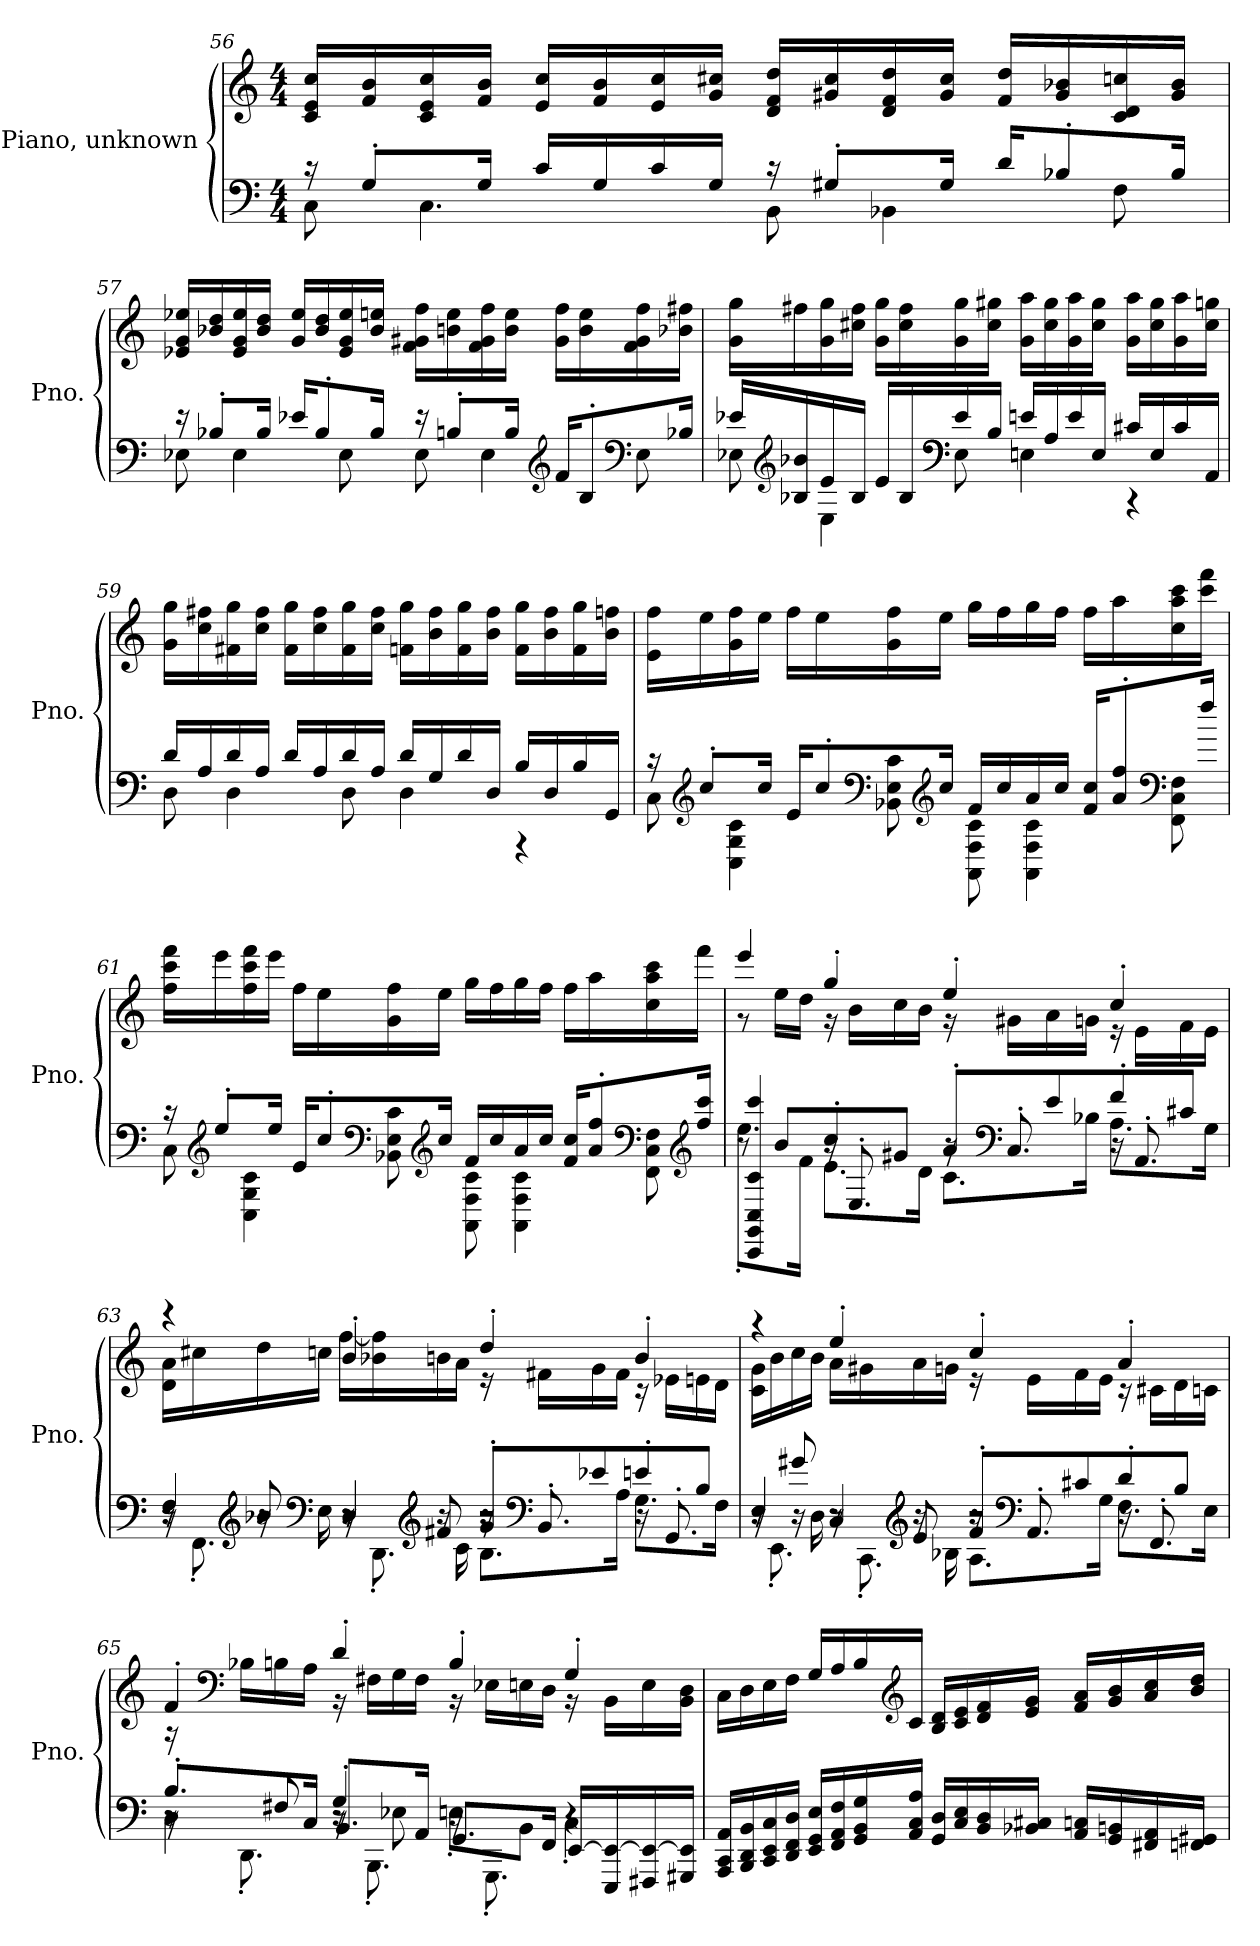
**kern	**kern
*part1	*part1
*staff2	*staff1
*I"Piano, unknown	*
*I'Pno.	*
*clefF4	*clefG2
*k[]	*k[]
*M4/4	*M4/4
=56	=56
*^	*
16r	8C\	16c/ 16e/ 16cc/LL
8G'/L	.	16f/ 16b/
.	4.C\	16c/ 16e/ 16cc/
16G/Jk	.	16f/ 16b/JJ
16c/LL	.	16e/ 16cc/LL
16G/	.	16f/ 16b/
16c/	.	16e/ 16cc/
16G/JJ	.	16g/ 16cc#X/JJ
16r	8BB\	16d/ 16f/ 16dd/LL
8G#X'/L	.	16g#X/ 16cc#/
.	4BB-X\	16d/ 16f/ 16dd/
16G#/Jk	.	16g#/ 16cc#/JJ
16d/KL	.	16f/ 16dd/LL
8B-X'/	.	16g#/ 16b-X/
.	8F\	16c/ 16d/ 16ccn/
16B-/Jk	.	16g#/ 16b-/JJ
!!LO:LB:g=z
=57	=57	=57
16r	8E-X\	16e-X/ 16g/ 16ee-X/LL
8B-X'/L	.	16b-X/ 16dd/
.	4E-\	16e-/ 16g/ 16ee-/
16B-/Jk	.	16b-/ 16dd/JJ
16e-X/KL	.	16g/ 16ee-/LL
8B-'/	.	16b-/ 16dd/
.	8E-\	16e-/ 16g/ 16ee-/
16B-/Jk	.	16b-/ 16een/JJ
16r	8E-\	16f\ 16g#X\ 16ff\LL
8Bn'/L	.	16bn\ 16ee\
.	4E-\	16f\ 16g#\ 16ff\
16B/Jk	.	16b\ 16ee\JJ
*clefG2	*	*
16f/KL	.	16g#\ 16ff\LL
8B'/	.	16b\ 16ee\
*clefF4	*	*
.	8E-\	16f\ 16g#\ 16ff\
16B-X/Jk	.	16b-X\ 16ff#X\JJ
!!LO:LB:g=z
=58	=58	=58
16e-X/LL	8E-X\	16g\ 16gg\LL
*clefG2	*	*
16B-X/ 16b-X/	.	16ff#X\
16e-/	4E-\	16g\ 16gg\
16B-/JJ	.	16cc#X\ 16ff#\JJ
16e-/LL	.	16g\ 16gg\LL
16B-/	.	16cc#\ 16ff#\
*clefF4	*	*
16e-/	8E-\	16g\ 16gg\
16B-/JJ	.	16cc#\ 16gg#X\JJ
16en/LL	4En\	16g\ 16aa\LL
16A/	.	16cc#\ 16gg#\
16e/	.	16g\ 16aa\
16E/JJ	.	16cc#\ 16gg#\JJ
16c#X/LL	4r	16g\ 16aa\LL
16E/	.	16cc#\ 16gg#\
16c#/	.	16g\ 16aa\
16AA/JJ	.	16cc#\ 16ggn\JJ
=59	=59	=59
16d/LL	8D\	16g\ 16gg\LL
16A/	.	16cc\ 16ff#X\
16d/	4D\	16f#X\ 16gg\
16A/JJ	.	16cc\ 16ff#\JJ
16d/LL	.	16f#\ 16gg\LL
16A/	.	16cc\ 16ff#\
16d/	8D\	16f#\ 16gg\
16A/JJ	.	16cc\ 16ff#\JJ
16d/LL	4D\	16fn\ 16gg\LL
16G/	.	16b\ 16ff#\
16d/	.	16f\ 16gg\
16D/JJ	.	16b\ 16ff#\JJ
16B/LL	4r	16f\ 16gg\LL
16D/	.	16b\ 16ff#\
16B/	.	16f\ 16gg\
16GG/JJ	.	16b\ 16ffn\JJ
!!LO:LB:g=z
=60	=60	=60
16r	8C\	16e\ 16ff\LL
*clefG2	*	*
8cc'/L	.	16ee\
.	4C\ 4G\ 4c\	16g\ 16ff\
16cc/Jk	.	16ee\JJ
16e/KL	.	16ff\LL
8cc'/	.	16ee\
*clefF4	*	*
.	8BB-X\ 8E\ 8c\	16g\ 16ff\
*clefG2	*	*
16cc/Jk	.	16ee\JJ
16f/LL	8AA\ 8F\ 8c\	16gg\LL
16cc/	.	16ff\
16a/	4AA\ 4F\ 4c\	16gg\
16cc/JJ	.	16ff\JJ
16f/ 16cc/KL	.	16ff\LL
8a/' 8ff/'	.	16aa\
*clefF4	*	*
.	8FF\ 8C\ 8F\	16cc\ 16aa\ 16ccc\
16ff/Jk	.	16ccc\ 16fff\JJ
!!LO:LB:g=z
=61	=61	=61
16r	8C\	16ff\ 16ccc\ 16fff\LL
*clefG2	*	*
8ee'/L	.	16eee\
.	4C\ 4G\ 4c\	16ff\ 16ccc\ 16fff\
16ee/Jk	.	16eee\JJ
16e/KL	.	16ff\LL
8cc'/	.	16ee\
*clefF4	*	*
.	8BB-X\ 8E\ 8c\	16g\ 16ff\
*clefG2	*	*
16cc/Jk	.	16ee\JJ
16f/LL	8AA\ 8F\ 8c\	16gg\LL
16cc/	.	16ff\
16a/	4AA\ 4F\ 4c\	16gg\
16cc/JJ	.	16ff\JJ
16f/ 16cc/KL	.	16ff\LL
8a/' 8ff/'	.	16aa\
*clefF4	*	*
.	8FF\ 8C\ 8F\	16cc\ 16aa\ 16ccc\
*clefG2	*	*
16ff/ 16ccc/Jk	.	16fff\JJ
!!LO:LB:g=z
=62	=62	=62
*	*^	*^
8r	8.ee'\L	4CC/ 4GG/ 4C/ 4c/ 4ccc/	4eee/	8r
8b/L	.	.	.	16ee\LL
.	16f\Jk	.	.	16dd\JJ
8cc'/	8.e\L	16r	4gg'/	16r
.	.	8.E'/	.	16b\LL
8g#X/J	.	.	.	16cc\
.	16d\Jk	.	.	16b\JJ
8a'/L	8.c\L	16r	4ee'/	16r
*clefF4	*	*	*	*
.	.	8.C'/	.	16g#X\LL
8e/	.	.	.	16a\
.	16B-X\Jk	.	.	16gn\JJ
8f'/	8.A\L	16r	4cc'/	16r
.	.	8.AA'/	.	16e\LL
8c#X/J	.	.	.	16f\
.	16G\Jk	.	.	16e\JJ
!!LO:PB:g=z	!!
=63	=63	=63	=63	=63
*	*	*^	*	*
8r	8r	4F/	16r	4r	16d\ 16a\LL
.	.	.	8.FF'\	.	16cc#X\
*clefG2	*	*	*	*	*
8b-X/	16r	.	.	.	16dd\
*clefF4	*	*	*	*	*
.	16E\	.	.	.	16ccn\JJ
8r	8r	4D/	16r	4b'/	[16ff\LL
.	.	.	8.DD'\	.	16b-X\ 16ff\]
*clefG2	*	*	*	*	*
8f#X/	16r	.	.	.	16bn\
.	16c\	.	.	.	16a\JJ
8g'/L	8.B\L	16r	2r	4dd'/	16r
*clefF4	*	*	*	*	*
.	.	8.BB'/	.	.	16f#X\LL
8e-X/	.	.	.	.	16g\
.	16A\Jk	.	.	.	16f#\JJ
8en'/	8.G\L	16r	.	4b'/	16r
.	.	8.GG'/	.	.	16e-X\LL
8B/J	.	.	.	.	16en\
.	16F\Jk	.	.	.	16d\JJ
!!LO:LB:g=z	!!
=64	=64	=64	=64	=64	=64
8r	8r	4E/	16r	4r	16c\ 16g\LL
.	.	.	8.EE'\	.	16b\
8g#X/	16r	.	.	.	16cc\
.	16D\	.	.	.	16b\JJ
8r	8r	4C/	16r	4ee'/	16a\LL
.	.	.	8.CC'\	.	16g#X\
*clefG2	*	*	*	*	*
8e/	16r	.	.	.	16a\
.	16B-X\	.	.	.	16gn\JJ
8f'/L	8.A\L	16r	2r	4cc'/	16r
*clefF4	*	*	*	*	*
.	.	8.AA'/	.	.	16e\LL
8c#X/	.	.	.	.	16f\
.	16G\Jk	.	.	.	16e\JJ
8d'/	8.F\L	16r	.	4a'/	16r
.	.	8.FF'/	.	.	16c#X\LL
8B-/J	.	.	.	.	16d\
.	16E\Jk	.	.	.	16cn\JJ
!!LO:LB:g=z	!!
=65	=65	=65	=65	=65	=65
8r	4D\	8.B'/L	16r	4f'/	16r
*	*	*	*	*clefF4	*
.	.	.	8.DD'\	.	16B-X\LL
8F#X/	.	.	.	.	16Bn\
.	.	16C/Jk	.	.	16A\JJ
4G'/	8r	8.BB/L	16r	4d'/	16r
.	.	.	8.BBB'\	.	16F#X\LL
.	8E-X\	.	.	.	16G\
.	.	16AA/Jk	.	.	16F#\JJ
2r	8En'\L	8.GG/L	16r	4B'/	16r
.	.	.	8.GGG'\	.	16E-X\LL
.	8BB\J	.	.	.	16En\
.	.	16FF/Jk	.	.	16D\JJ
.	4C'\	[16EE/LL	4r	4G'/	16r
.	.	16EEE/ 16EE/_	.	.	16BB\LL
.	.	16FFF#X/ 16EE/_	.	.	16E\
.	.	16GGG#X/ 16EE/]JJ	.	.	16BB\ 16D\JJ
*v	*v	*v	*v	*	*
*	*v	*v
!!LO:LB:g=z
=66	=66
16AAA/ 16CC/ 16AA/LL	16C\LL
16BBB/ 16DD/ 16BB/	16D\
16CC/ 16EE/ 16C/	16E\
16DD/ 16FF/ 16D/JJ	16F\JJ
16EE/ 16GG/ 16E/LL	16G/LL
16FF/ 16AA/ 16F/	16A/
16GG/ 16BB/ 16G/	16B/
*	*clefG2
16AA/ 16C/ 16A/JJ	16c/JJ
16GG/ 16D/LL	16B/ 16d/LL
16C/ 16E/	16c/ 16e/
16BB/ 16D/	16d/ 16f/
16BB-X/ 16C#X/JJ	16e/ 16g/JJ
16AA/ 16Cn/LL	16f/ 16a/LL
16GG/ 16BBn/	16g/ 16b/
16FF#X/ 16AA/	16a/ 16cc/
16FFn/ 16GG#X/JJ	16b/ 16dd/JJ
=	=
*-	*-
